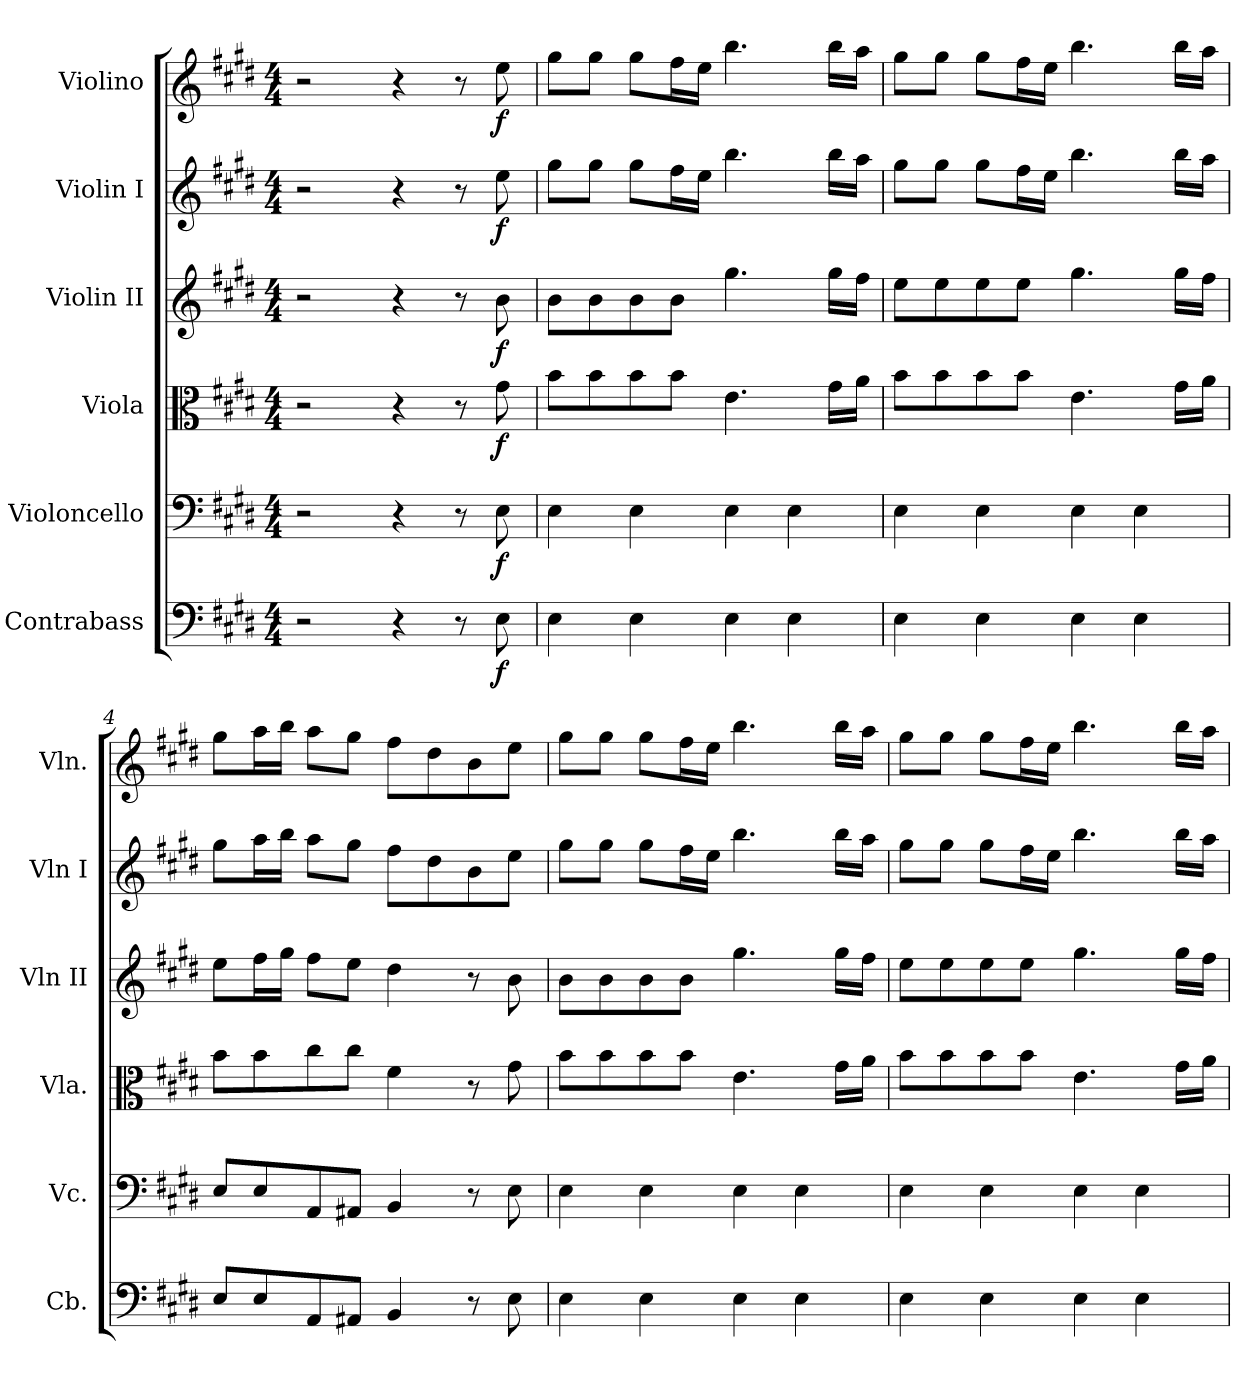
**kern	**dynam	**kern	**dynam	**kern	**dynam	**kern	**dynam	**kern	**dynam	**kern	**dynam
*part6	*part6	*part5	*part5	*part4	*part4	*part3	*part3	*part2	*part2	*part1	*part1
*staff6	*staff6	*staff5	*staff5	*staff4	*staff4	*staff3	*staff3	*staff2	*staff2	*staff1	*staff1
*I"Contrabass	*	*I"Violoncello	*	*I"Viola	*	*I"Violin II	*	*I"Violin I	*	*I"Violino	*
*I'Cb.	*	*I'Vc.	*	*I'Vla.	*	*I'Vln II	*	*I'Vln I	*	*I'Vln.	*
*clefF4	*	*clefF4	*	*clefC3	*	*clefG2	*	*clefG2	*	*clefG2	*
*ITrd7c12	*	*	*	*	*	*	*	*	*	*	*
*k[f#c#g#d#]	*	*k[f#c#g#d#]	*	*k[f#c#g#d#]	*	*k[f#c#g#d#]	*	*k[f#c#g#d#]	*	*k[f#c#g#d#]	*
*M4/4	*	*M4/4	*	*M4/4	*	*M4/4	*	*M4/4	*	*M4/4	*
*MM91	*	*MM91	*	*MM91	*	*MM91	*	*MM91	*	*MM91	*
=1	=1	=1	=1	=1	=1	=1	=1	=1	=1	=1	=1
2r	.	2r	.	2r	.	2r	.	2r	.	2r	.
4r	.	4r	.	4r	.	4r	.	4r	.	4r	.
8r	.	8r	.	8r	.	8r	.	8r	.	8r	.
!	!LO:DY:b	!	!LO:DY:b	!	!LO:DY:b	!	!LO:DY:b	!	!LO:DY:b	!	!LO:DY:b
8EE\	f	8E\	f	8g#\	f	8b\	f	8ee\	f	8ee\	f
=2	=2	=2	=2	=2	=2	=2	=2	=2	=2	=2	=2
4EE\	.	4E\	.	8b\L	.	8b\L	.	8gg#\L	.	8gg#\L	.
.	.	.	.	8b\	.	8b\	.	8gg#\J	.	8gg#\J	.
4EE\	.	4E\	.	8b\	.	8b\	.	8gg#\L	.	8gg#\L	.
.	.	.	.	8b\J	.	8b\J	.	16ff#\L	.	16ff#\L	.
.	.	.	.	.	.	.	.	16ee\JJ	.	16ee\JJ	.
4EE\	.	4E\	.	4.e\	.	4.gg#\	.	4.bb\	.	4.bb\	.
4EE\	.	4E\	.	.	.	.	.	.	.	.	.
.	.	.	.	16g#\LL	.	16gg#\LL	.	16bb\LL	.	16bb\LL	.
.	.	.	.	16a\JJ	.	16ff#\JJ	.	16aa\JJ	.	16aa\JJ	.
=3	=3	=3	=3	=3	=3	=3	=3	=3	=3	=3	=3
4EE\	.	4E\	.	8b\L	.	8ee\L	.	8gg#\L	.	8gg#\L	.
.	.	.	.	8b\	.	8ee\	.	8gg#\J	.	8gg#\J	.
4EE\	.	4E\	.	8b\	.	8ee\	.	8gg#\L	.	8gg#\L	.
.	.	.	.	8b\J	.	8ee\J	.	16ff#\L	.	16ff#\L	.
.	.	.	.	.	.	.	.	16ee\JJ	.	16ee\JJ	.
4EE\	.	4E\	.	4.e\	.	4.gg#\	.	4.bb\	.	4.bb\	.
4EE\	.	4E\	.	.	.	.	.	.	.	.	.
.	.	.	.	16g#\LL	.	16gg#\LL	.	16bb\LL	.	16bb\LL	.
.	.	.	.	16a\JJ	.	16ff#\JJ	.	16aa\JJ	.	16aa\JJ	.
=4	=4	=4	=4	=4	=4	=4	=4	=4	=4	=4	=4
8EE/L	.	8E/L	.	8b\L	.	8ee\L	.	8gg#\L	.	8gg#\L	.
8EE/	.	8E/	.	8b\	.	16ff#\L	.	16aa\L	.	16aa\L	.
.	.	.	.	.	.	16gg#\JJ	.	16bb\JJ	.	16bb\JJ	.
8AAA/	.	8AA/	.	8cc#\	.	8ff#\L	.	8aa\L	.	8aa\L	.
8AAA#X/J	.	8AA#X/J	.	8cc#\J	.	8ee\J	.	8gg#\J	.	8gg#\J	.
4BBB/	.	4BB/	.	4f#\	.	4dd#\	.	8ff#\L	.	8ff#\L	.
.	.	.	.	.	.	.	.	8dd#\	.	8dd#\	.
*	*	*	*	*	*	*	*	*	*	*MM90	*
8r	.	8r	.	8r	.	8r	.	8b\	.	8b\	.
8EE\	.	8E\	.	8g#\	.	8b\	.	8ee\J	.	8ee\J	.
!!LO:LB:g=z
=5	=5	=5	=5	=5	=5	=5	=5	=5	=5	=5	=5
4EE\	.	4E\	.	8b\L	.	8b\L	.	8gg#\L	.	8gg#\L	.
.	.	.	.	8b\	.	8b\	.	8gg#\J	.	8gg#\J	.
4EE\	.	4E\	.	8b\	.	8b\	.	8gg#\L	.	8gg#\L	.
.	.	.	.	8b\J	.	8b\J	.	16ff#\L	.	16ff#\L	.
.	.	.	.	.	.	.	.	16ee\JJ	.	16ee\JJ	.
4EE\	.	4E\	.	4.e\	.	4.gg#\	.	4.bb\	.	4.bb\	.
4EE\	.	4E\	.	.	.	.	.	.	.	.	.
.	.	.	.	16g#\LL	.	16gg#\LL	.	16bb\LL	.	16bb\LL	.
.	.	.	.	16a\JJ	.	16ff#\JJ	.	16aa\JJ	.	16aa\JJ	.
=6	=6	=6	=6	=6	=6	=6	=6	=6	=6	=6	=6
4EE\	.	4E\	.	8b\L	.	8ee\L	.	8gg#\L	.	8gg#\L	.
.	.	.	.	8b\	.	8ee\	.	8gg#\J	.	8gg#\J	.
4EE\	.	4E\	.	8b\	.	8ee\	.	8gg#\L	.	8gg#\L	.
.	.	.	.	8b\J	.	8ee\J	.	16ff#\L	.	16ff#\L	.
.	.	.	.	.	.	.	.	16ee\JJ	.	16ee\JJ	.
4EE\	.	4E\	.	4.e\	.	4.gg#\	.	4.bb\	.	4.bb\	.
4EE\	.	4E\	.	.	.	.	.	.	.	.	.
.	.	.	.	16g#\LL	.	16gg#\LL	.	16bb\LL	.	16bb\LL	.
.	.	.	.	16a\JJ	.	16ff#\JJ	.	16aa\JJ	.	16aa\JJ	.
=	=	=	=	=	=	=	=	=	=	=	=
*-	*-	*-	*-	*-	*-	*-	*-	*-	*-	*-	*-
